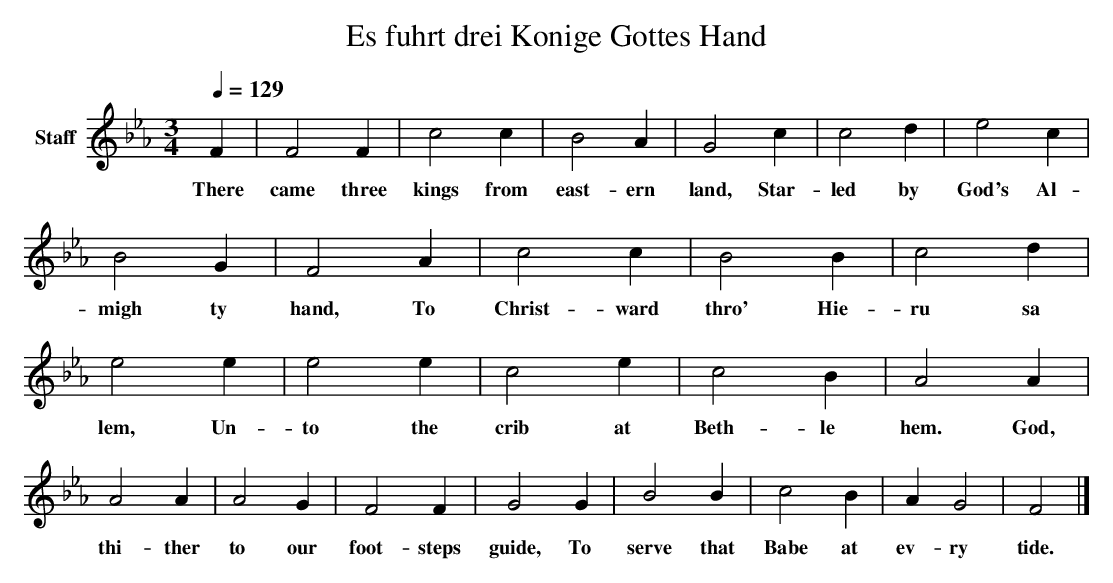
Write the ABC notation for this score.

X:1
T: Es fuhrt drei Konige Gottes Hand
L: 1/4
M: 3/4
Q: 1/4=129
V: P1 name="Staff"
K: Eb
[V: P1]  F | F2 F | c2 c | B2 A | G2 c | c2 d | e2 c | B2 G | F2 A | c2 c | B2 B | c2 d | e2 e | e2 e | c2 e | c2 B | A2 A | A2 A | A2 G | F2 F | G2 G | B2 B | c2 B | A G2 | F2|]
w: There came three kings from east- ern land, Star- led by God's Al- migh ty hand, To Christ- ward thro' Hie- ru sa lem, Un- to the crib at Beth- le hem. God, thi- ther to our foot- steps guide, To serve that Babe at ev- ry tide.
